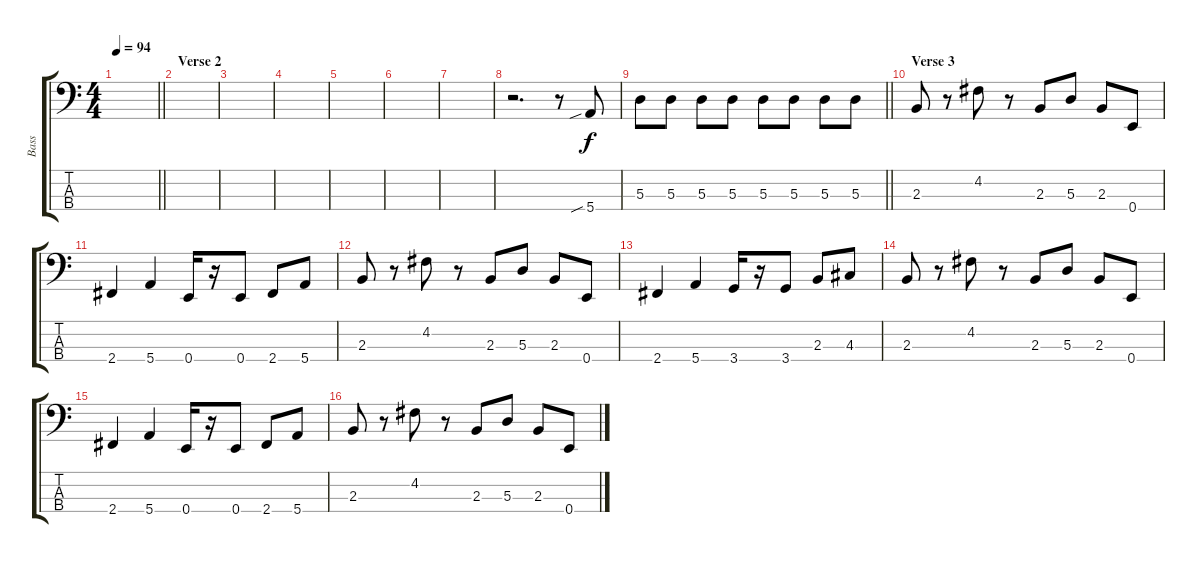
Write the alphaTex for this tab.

\track ("Bass" "Bass") {instrument electricbassfinger}
\staff {score tabs}
\tuning (G2 D2 A1 E1) {hide}
\ts (4 4)
\tempo 94
\clef f4
\barLineRight lightlight
\ks c
|
\section ("" "Verse 2")
|
|
|
|
|
|
r.2{d} r.8 5.4{sib}.8 |
\barLineRight lightlight
5.3.8 5.3.8 5.3.8 5.3.8 5.3.8 5.3.8 5.3.8 5.3.8 |
\section ("" "Verse 3")
2.3.8 r.8 4.2.8 r.8 2.3.8 5.3.8 2.3.8 0.4.8 |
2.4.4 5.4.4 0.4.16 r.16 0.4.8 2.4.8 5.4.8 |
2.3.8 r.8 4.2.8 r.8 2.3.8 5.3.8 2.3.8 0.4.8 |
2.4.4 5.4.4 3.4.16 r.16 3.4.8 2.3.8 4.3.8 |
2.3.8 r.8 4.2.8 r.8 2.3.8 5.3.8 2.3.8 0.4.8 |
2.4.4 5.4.4 0.4.16 r.16 0.4.8 2.4.8 5.4.8 |
2.3.8 r.8 4.2.8 r.8 2.3.8 5.3.8 2.3.8 0.4.8
